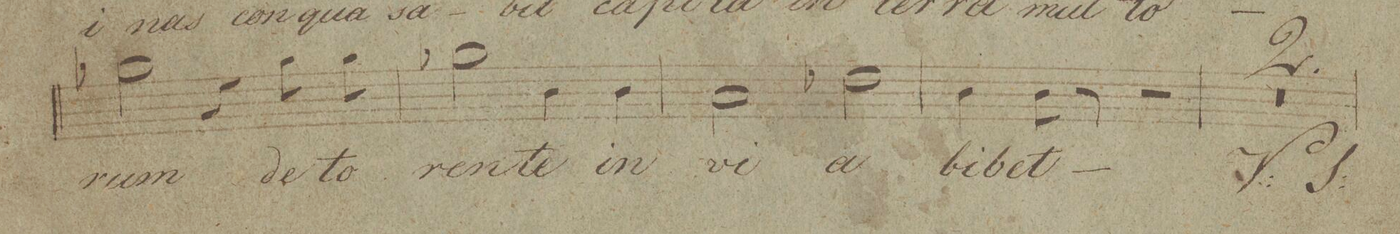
**kern	**text	**dynam
*I"Canto.	*	*
*clefC1	*	*
*k[]	*	*
*met(c|)	*	*
*M2/2	*	*
2ee-X\	-rum	.
4r	.	.
8ee-\	de	.
8ee-\	to-	.
=61	=61	=61
2ee-X\	-ren-	.
4g\	-te	.
4g\	in	.
=62	=62	=62
2g\	vi-	.
2b-X\	-a	.
=63	=63	=63
4g\	bi-	.
8g\	-bet	.
8r	.	.
2r	.	.
=64	=64	=64
0r	.	.
=65	=65	=65
=66	=66	=66
*-	*-	*-
